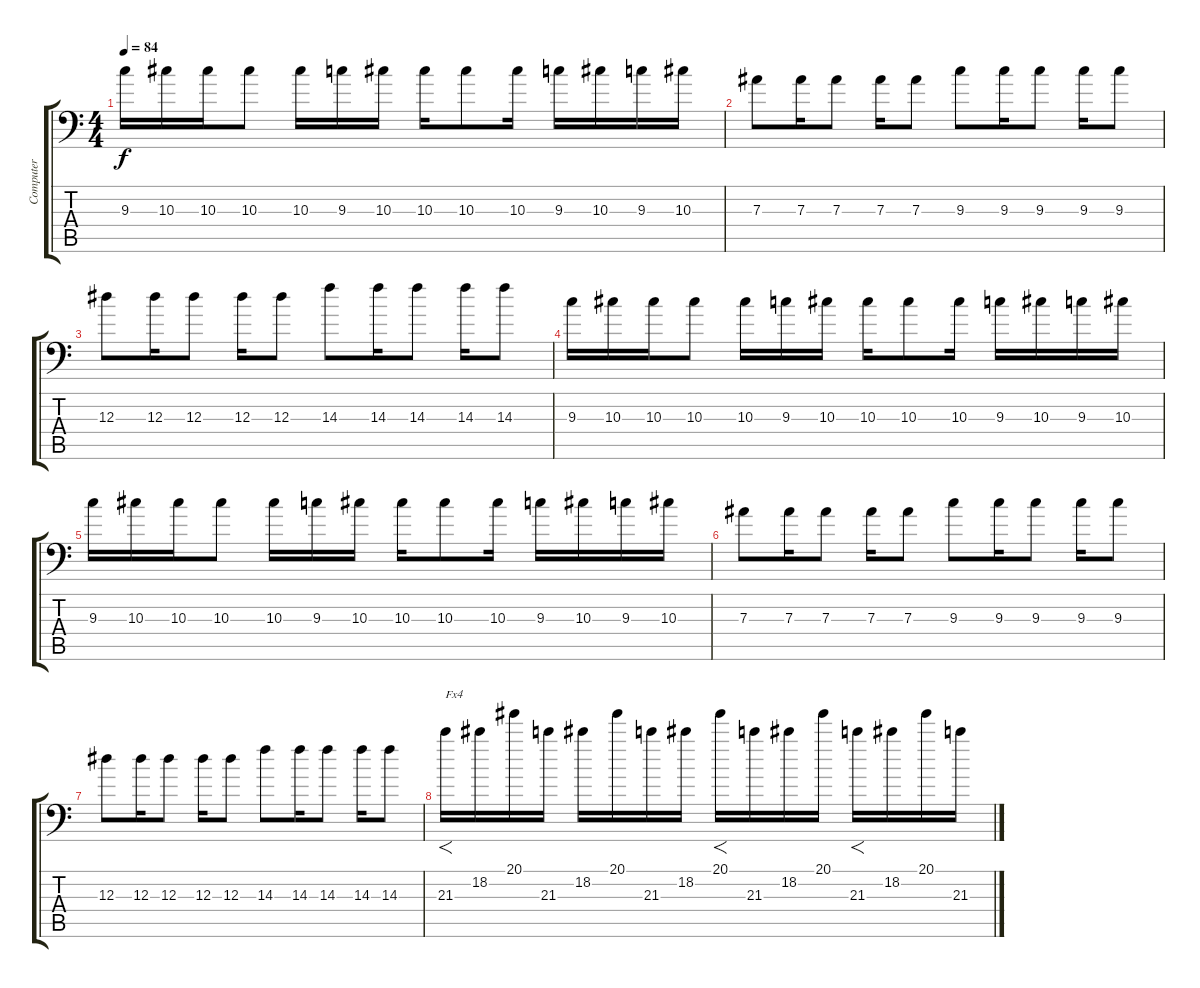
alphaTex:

\track ("Computer" "Computer") {instrument electricguitarjazz}
\staff {score tabs}
\tuning (C4 G3 Eb3 Bb2 F2 Bb1) {hide}
\ts (4 4)
\tempo 84
\clef f4
\ks c
9.3.16{dy f} 10.3.16 10.3.16 10.3.8 10.3.16 9.3.16 10.3.16 10.3.16 10.3.8 10.3.16 9.3.16 10.3.16 9.3.16 10.3.16 |
7.3.8 7.3.16 7.3.8 7.3.16 7.3.8 9.3.8 9.3.16 9.3.8 9.3.16 9.3.8 |
12.3.8 12.3.16 12.3.8 12.3.16 12.3.8 14.3.8 14.3.16 14.3.8 14.3.16 14.3.8 |
9.3.16 10.3.16 10.3.16 10.3.8 10.3.16 9.3.16 10.3.16 10.3.16 10.3.8 10.3.16 9.3.16 10.3.16 9.3.16 10.3.16 |
9.3.16 10.3.16 10.3.16 10.3.8 10.3.16 9.3.16 10.3.16 10.3.16 10.3.8 10.3.16 9.3.16 10.3.16 9.3.16 10.3.16 |
7.3.8 7.3.16 7.3.8 7.3.16 7.3.8 9.3.8 9.3.16 9.3.8 9.3.16 9.3.8 |
12.3.8 12.3.16 12.3.8 12.3.16 12.3.8 14.3.8 14.3.16 14.3.8 14.3.16 14.3.8 |
21.3.16{f txt "Fx4" volume 13 instrument fx4atmosphere} 18.2.16 20.1.16 21.3.16 18.2.16 20.1.16 21.3.16 18.2.16 20.1.16{f} 21.3.16 18.2.16 20.1.16 21.3.16{f} 18.2.16 20.1.16 21.3.16
